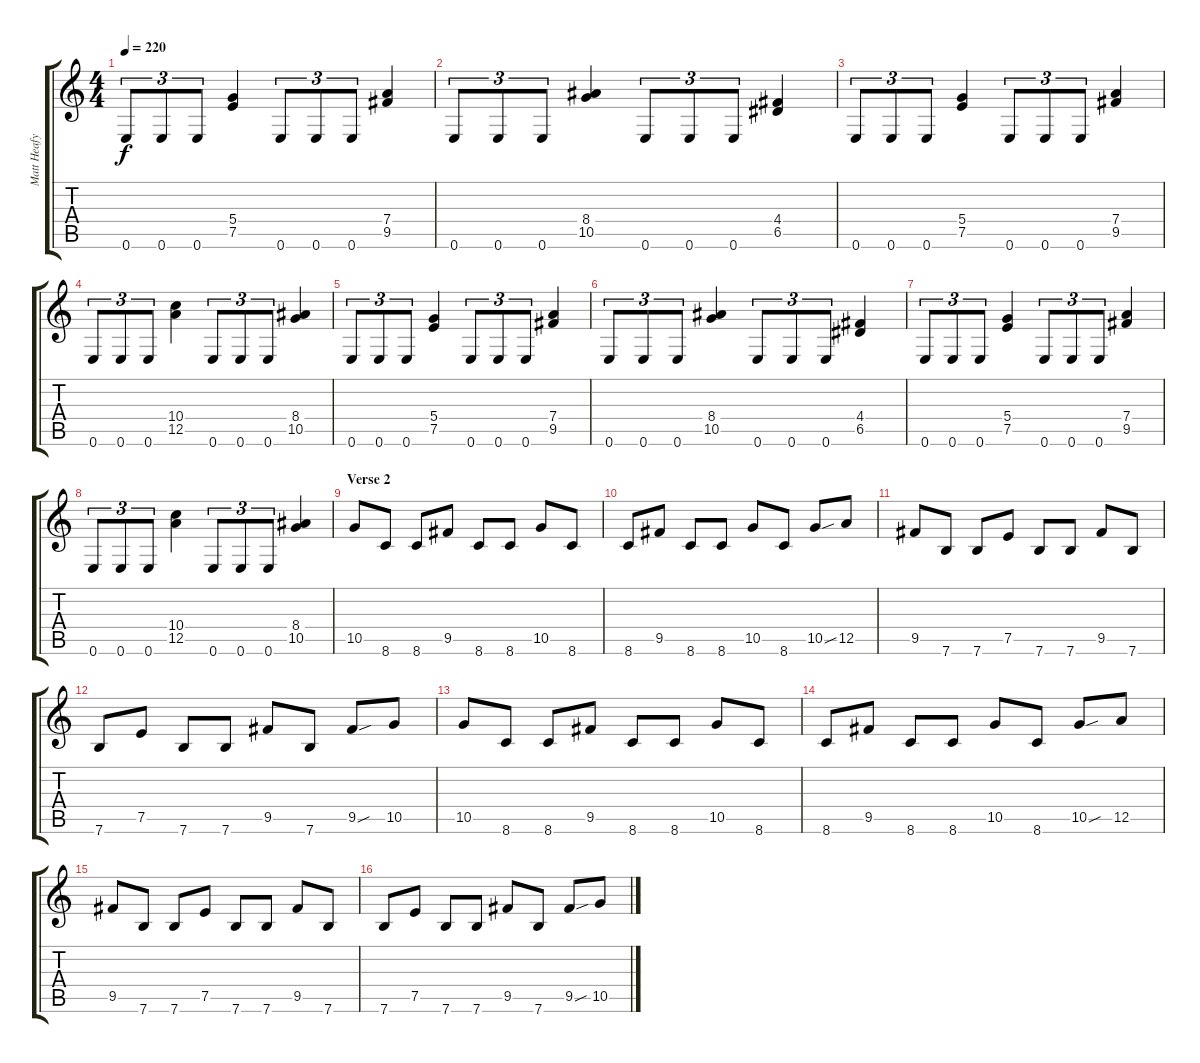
\track ("Matt Heafy Gtr. 1" "Matt Heafy") {instrument distortionguitar}
\staff {score tabs}
\tuning (E4 B3 G3 D3 A2 E2) {hide}
\ts (4 4)
\tempo 220
\clef g2
\ks c
0.6.8{tu (3 2) dy f balance 8} 0.6.8{tu (3 2)} 0.6.8{tu (3 2)} (5.4 7.5).4 0.6.8{tu (3 2)} 0.6.8{tu (3 2)} 0.6.8{tu (3 2)} (7.4 9.5).4 |
0.6.8{tu (3 2)} 0.6.8{tu (3 2)} 0.6.8{tu (3 2)} (8.4 10.5).4 0.6.8{tu (3 2)} 0.6.8{tu (3 2)} 0.6.8{tu (3 2)} (4.4 6.5).4 |
0.6.8{tu (3 2)} 0.6.8{tu (3 2)} 0.6.8{tu (3 2)} (5.4 7.5).4 0.6.8{tu (3 2)} 0.6.8{tu (3 2)} 0.6.8{tu (3 2)} (7.4 9.5).4 |
0.6.8{tu (3 2)} 0.6.8{tu (3 2)} 0.6.8{tu (3 2)} (10.4 12.5).4 0.6.8{tu (3 2)} 0.6.8{tu (3 2)} 0.6.8{tu (3 2)} (8.4 10.5).4 |
0.6.8{tu (3 2)} 0.6.8{tu (3 2)} 0.6.8{tu (3 2)} (5.4 7.5).4 0.6.8{tu (3 2)} 0.6.8{tu (3 2)} 0.6.8{tu (3 2)} (7.4 9.5).4 |
0.6.8{tu (3 2)} 0.6.8{tu (3 2)} 0.6.8{tu (3 2)} (8.4 10.5).4 0.6.8{tu (3 2)} 0.6.8{tu (3 2)} 0.6.8{tu (3 2)} (4.4 6.5).4 |
0.6.8{tu (3 2)} 0.6.8{tu (3 2)} 0.6.8{tu (3 2)} (5.4 7.5).4 0.6.8{tu (3 2)} 0.6.8{tu (3 2)} 0.6.8{tu (3 2)} (7.4 9.5).4 |
0.6.8{tu (3 2)} 0.6.8{tu (3 2)} 0.6.8{tu (3 2)} (10.4 12.5).4 0.6.8{tu (3 2)} 0.6.8{tu (3 2)} 0.6.8{tu (3 2)} (8.4 10.5).4 |
\section ("" "Verse 2")
10.5.8 8.6.8 8.6.8 9.5.8 8.6.8 8.6.8 10.5.8 8.6.8 |
8.6.8 9.5.8 8.6.8 8.6.8 10.5.8 8.6.8 10.5{sou}.8 12.5.8 |
9.5.8 7.6.8 7.6.8 7.5.8 7.6.8 7.6.8 9.5.8 7.6.8 |
7.6.8 7.5.8 7.6.8 7.6.8 9.5.8 7.6.8 9.5{sou}.8 10.5.8 |
10.5.8 8.6.8 8.6.8 9.5.8 8.6.8 8.6.8 10.5.8 8.6.8 |
8.6.8 9.5.8 8.6.8 8.6.8 10.5.8 8.6.8 10.5{sou}.8 12.5.8 |
9.5.8 7.6.8 7.6.8 7.5.8 7.6.8 7.6.8 9.5.8 7.6.8 |
7.6.8 7.5.8 7.6.8 7.6.8 9.5.8 7.6.8 9.5{sou}.8 10.5.8
